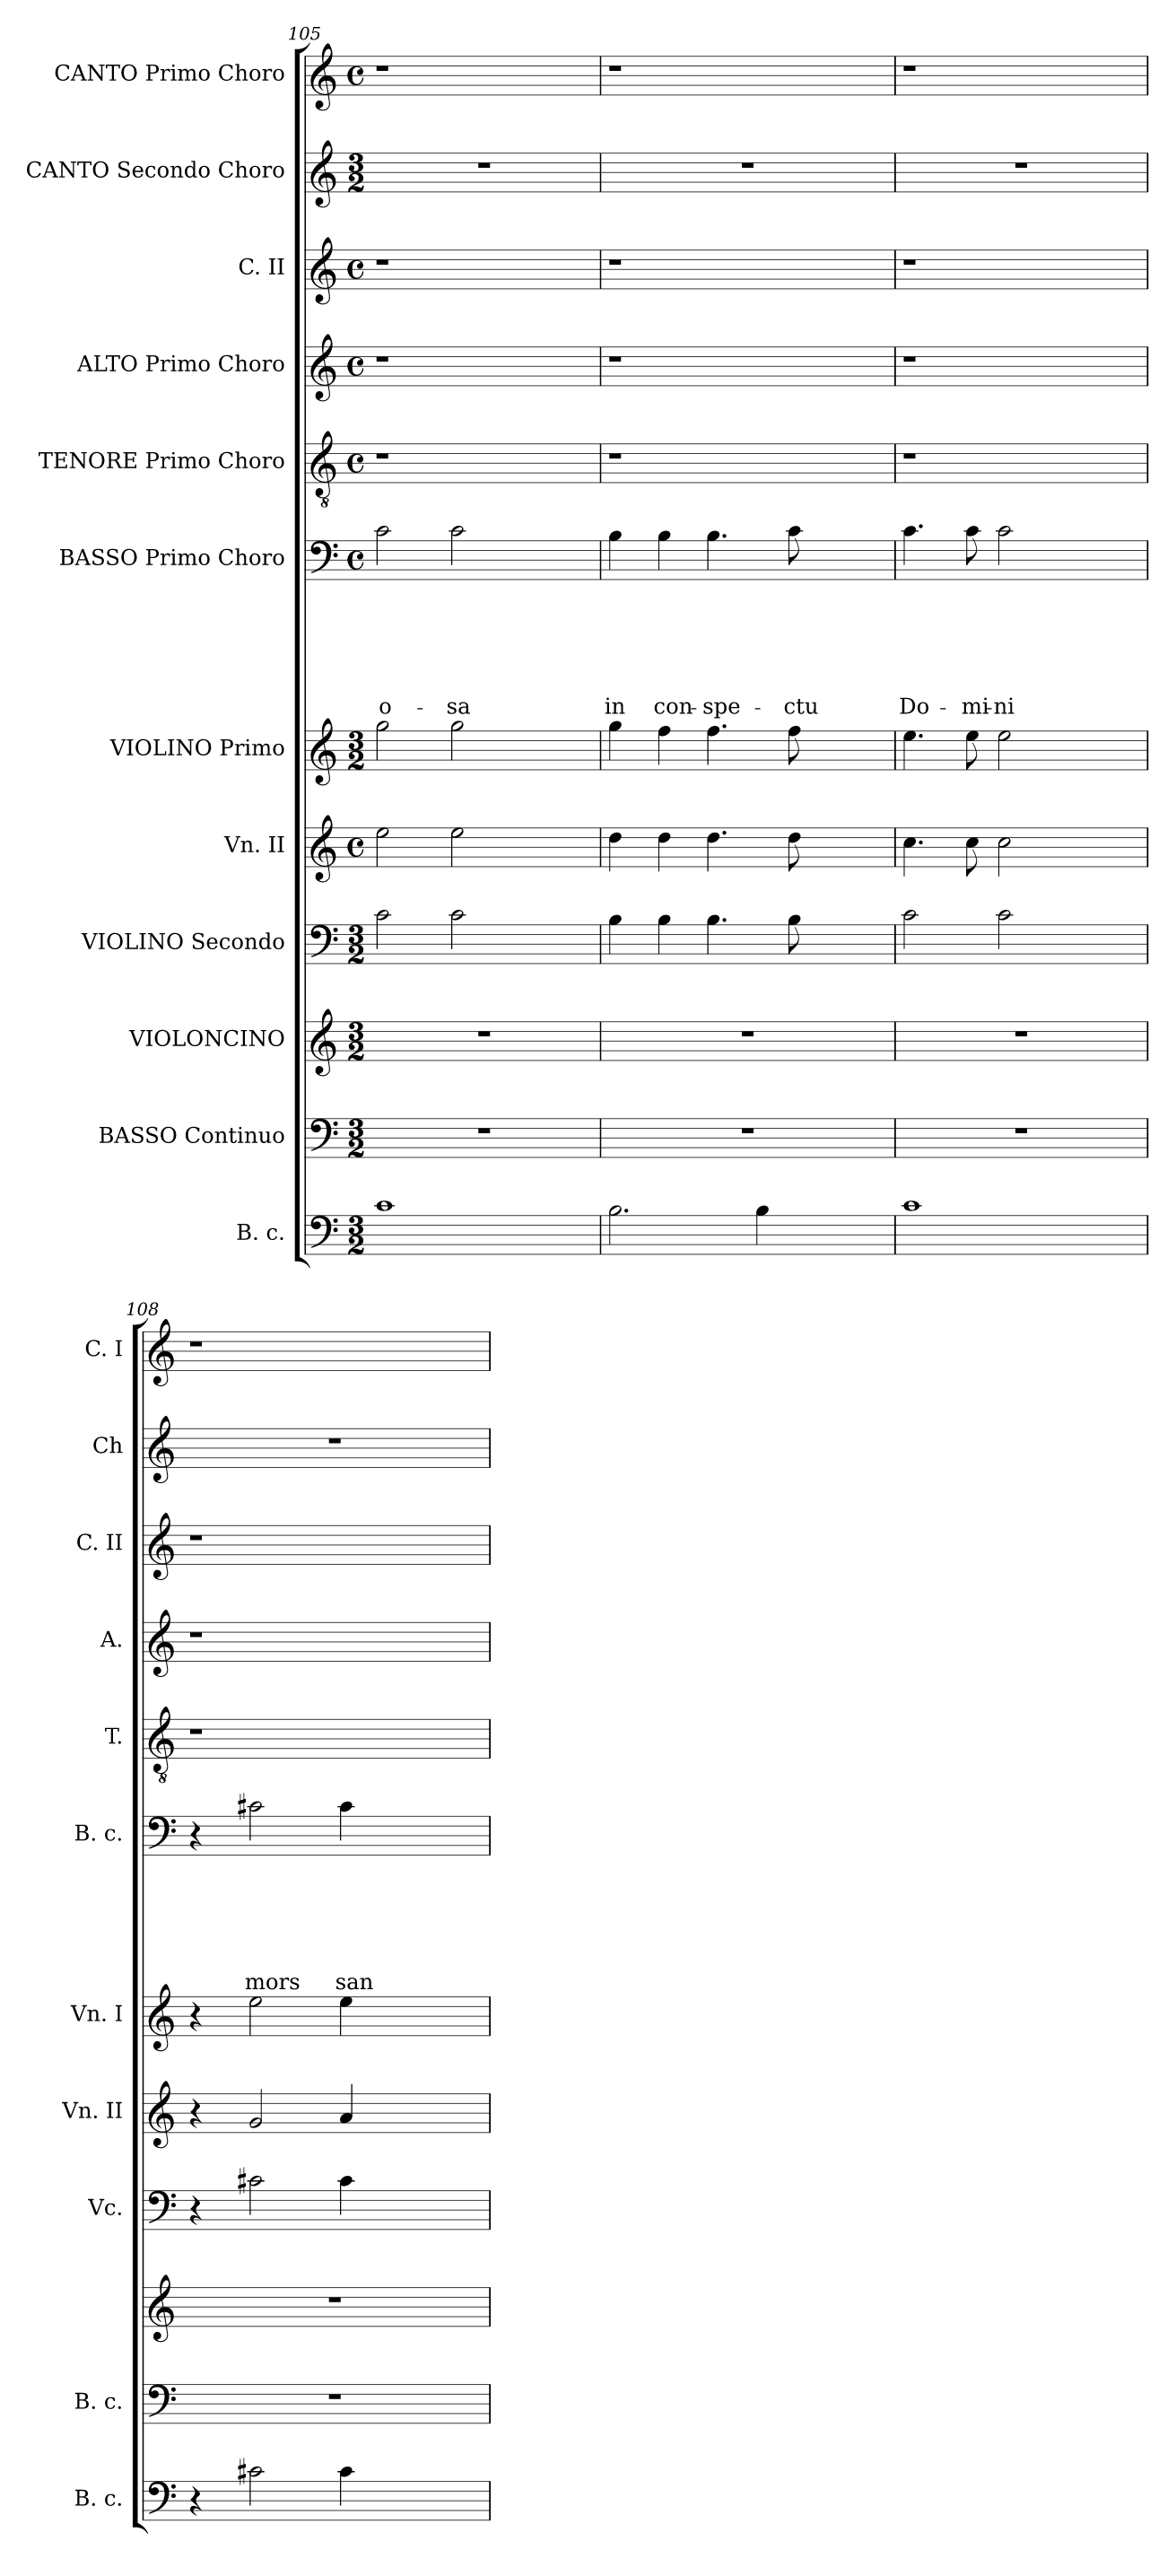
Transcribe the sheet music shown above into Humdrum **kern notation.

**kern	**kern	**kern	**kern	**kern	**kern	**kern	**text	**text	**text	**text	**text	**text	**kern	**kern	**kern	**kern	**kern
*part12	*part11	*part10	*part9	*part8	*part7	*part6	*part6	*part6	*part6	*part6	*part6	*part6	*part5	*part4	*part3	*part2	*part1
*staff12	*staff11	*staff10	*staff9	*staff8	*staff7	*staff6	*staff6	*staff6	*staff6	*staff6	*staff6	*staff6	*staff5	*staff4	*staff3	*staff2	*staff1
*I"B. c.	*I"BASSO Continuo	*I"VIOLONCINO	*I"VIOLINO Secondo	*I"Vn. II	*I"VIOLINO Primo	*I"BASSO Primo Choro	*	*	*	*	*	*	*I"TENORE Primo Choro	*I"ALTO Primo Choro	*I"C. II	*I"CANTO Secondo Choro	*I"CANTO Primo Choro
*I'B. c.	*I'B. c.	*	*I'Vc.	*I'Vn. II	*I'Vn. I	*I'B. c.	*	*	*	*	*	*	*I'T.	*I'A.	*I'C. II	*I'Ch	*I'C. I
*clefF4	*clefF4	*clefG2	*clefF4	*clefG2	*clefG2	*clefF4	*	*	*	*	*	*	*clefGv2	*clefG2	*clefG2	*clefG2	*clefG2
*	*ITrd7c12	*	*	*	*	*	*	*	*	*	*	*	*	*	*	*	*
*k[]	*k[]	*k[]	*k[]	*k[]	*k[]	*k[]	*	*	*	*	*	*	*k[]	*k[]	*k[]	*k[]	*k[]
*C:	*C:	*C:	*C:	*C:	*C:	*C:	*	*	*	*	*	*	*C:	*C:	*C:	*C:	*C:
*M3/2	*M3/2	*M3/2	*M3/2	*M4/4	*M3/2	*M4/4	*	*	*	*	*	*	*M4/4	*M4/4	*M4/4	*M3/2	*M4/4
*	*	*	*	*met(c)	*	*met(c)	*	*	*	*	*	*	*met(c)	*met(c)	*met(c)	*	*met(c)
=105	=105	=105	=105	=105	=105	=105	=105	=105	=105	=105	=105	=105	=105	=105	=105	=105	=105
!	!	!	!	!	!	!	!	!	!	!	!	!LO:LY:b	!	!	!	!	!
1c	1.r	1.r	2c\	2ee\	2gg\	2c\	.	.	.	.	.	-o-	1r	1r	1r	1.r	1r
!	!	!	!	!	!	!	!	!	!	!	!	!LO:LY:b	!	!	!	!	!
.	.	.	2c\	2ee\	2gg\	2c\	.	.	.	.	.	-sa	.	.	.	.	.
2ryy	.	.	2ryy	2ryy	2ryy	2ryy	.	.	.	.	.	.	2ryy	2ryy	2ryy	.	2ryy
!!LO:PB:g=z
=106	=106	=106	=106	=106	=106	=106	=106	=106	=106	=106	=106	=106	=106	=106	=106	=106	=106
!	!	!	!	!	!	!	!	!	!	!	!	!LO:LY:b	!	!	!	!	!
2.B\	1.r	1.r	4B\	4dd\	4gg\	4B\	.	.	.	.	.	in	1r	1r	1r	1.r	1r
!	!	!	!	!	!	!	!	!	!	!	!	!LO:LY:b	!	!	!	!	!
.	.	.	4B\	4dd\	4ff\	4B\	.	.	.	.	.	con-	.	.	.	.	.
!	!	!	!	!	!	!	!	!	!	!	!	!LO:LY:b:rj	!	!	!	!	!
.	.	.	4.B\	4.dd\	4.ff\	4.B\	.	.	.	.	.	-spe-	.	.	.	.	.
4B\	.	.	.	.	.	.	.	.	.	.	.	.	.	.	.	.	.
!	!	!	!	!	!	!	!	!	!	!	!	!LO:LY:b	!	!	!	!	!
.	.	.	8B\	8dd\	8ff\	8c\	.	.	.	.	.	-ctu	.	.	.	.	.
2ryy	.	.	2ryy	2ryy	2ryy	2ryy	.	.	.	.	.	.	2ryy	2ryy	2ryy	.	2ryy
=107	=107	=107	=107	=107	=107	=107	=107	=107	=107	=107	=107	=107	=107	=107	=107	=107	=107
!	!	!	!	!	!	!	!	!	!	!	!	!LO:LY:b	!	!	!	!	!
1c	1.r	1.r	2c\	4.cc\	4.ee\	4.c\	.	.	.	.	.	Do-	1r	1r	1r	1.r	1r
!	!	!	!	!	!	!	!	!	!	!	!	!LO:LY:b	!	!	!	!	!
.	.	.	.	8cc\	8ee\	8c\	.	.	.	.	.	-mi-	.	.	.	.	.
!	!	!	!	!	!	!	!	!	!	!	!	!LO:LY:b:rj	!	!	!	!	!
.	.	.	2c\	2cc\	2ee\	2c\	.	.	.	.	.	-ni	.	.	.	.	.
2ryy	.	.	2ryy	2ryy	2ryy	2ryy	.	.	.	.	.	.	2ryy	2ryy	2ryy	.	2ryy
=108	=108	=108	=108	=108	=108	=108	=108	=108	=108	=108	=108	=108	=108	=108	=108	=108	=108
4r	1.r	1.r	4r	4r	4r	4r	.	.	.	.	.	.	1r	1r	1r	1.r	1r
!	!	!	!	!	!	!	!	!	!	!	!	!LO:LY:b	!	!	!	!	!
2c#X\	.	.	2c#X\	2g/	2ee\	2c#X\	.	.	.	.	.	mors	.	.	.	.	.
!	!	!	!	!	!	!	!	!	!	!	!	!LO:LY:b	!	!	!	!	!
4c#\	.	.	4c#\	4a/	4ee\	4c#\	.	.	.	.	.	san-	.	.	.	.	.
2ryy	.	.	2ryy	2ryy	2ryy	2ryy	.	.	.	.	.	.	2ryy	2ryy	2ryy	.	2ryy
=	=	=	=	=	=	=	=	=	=	=	=	=	=	=	=	=	=
*-	*-	*-	*-	*-	*-	*-	*-	*-	*-	*-	*-	*-	*-	*-	*-	*-	*-
